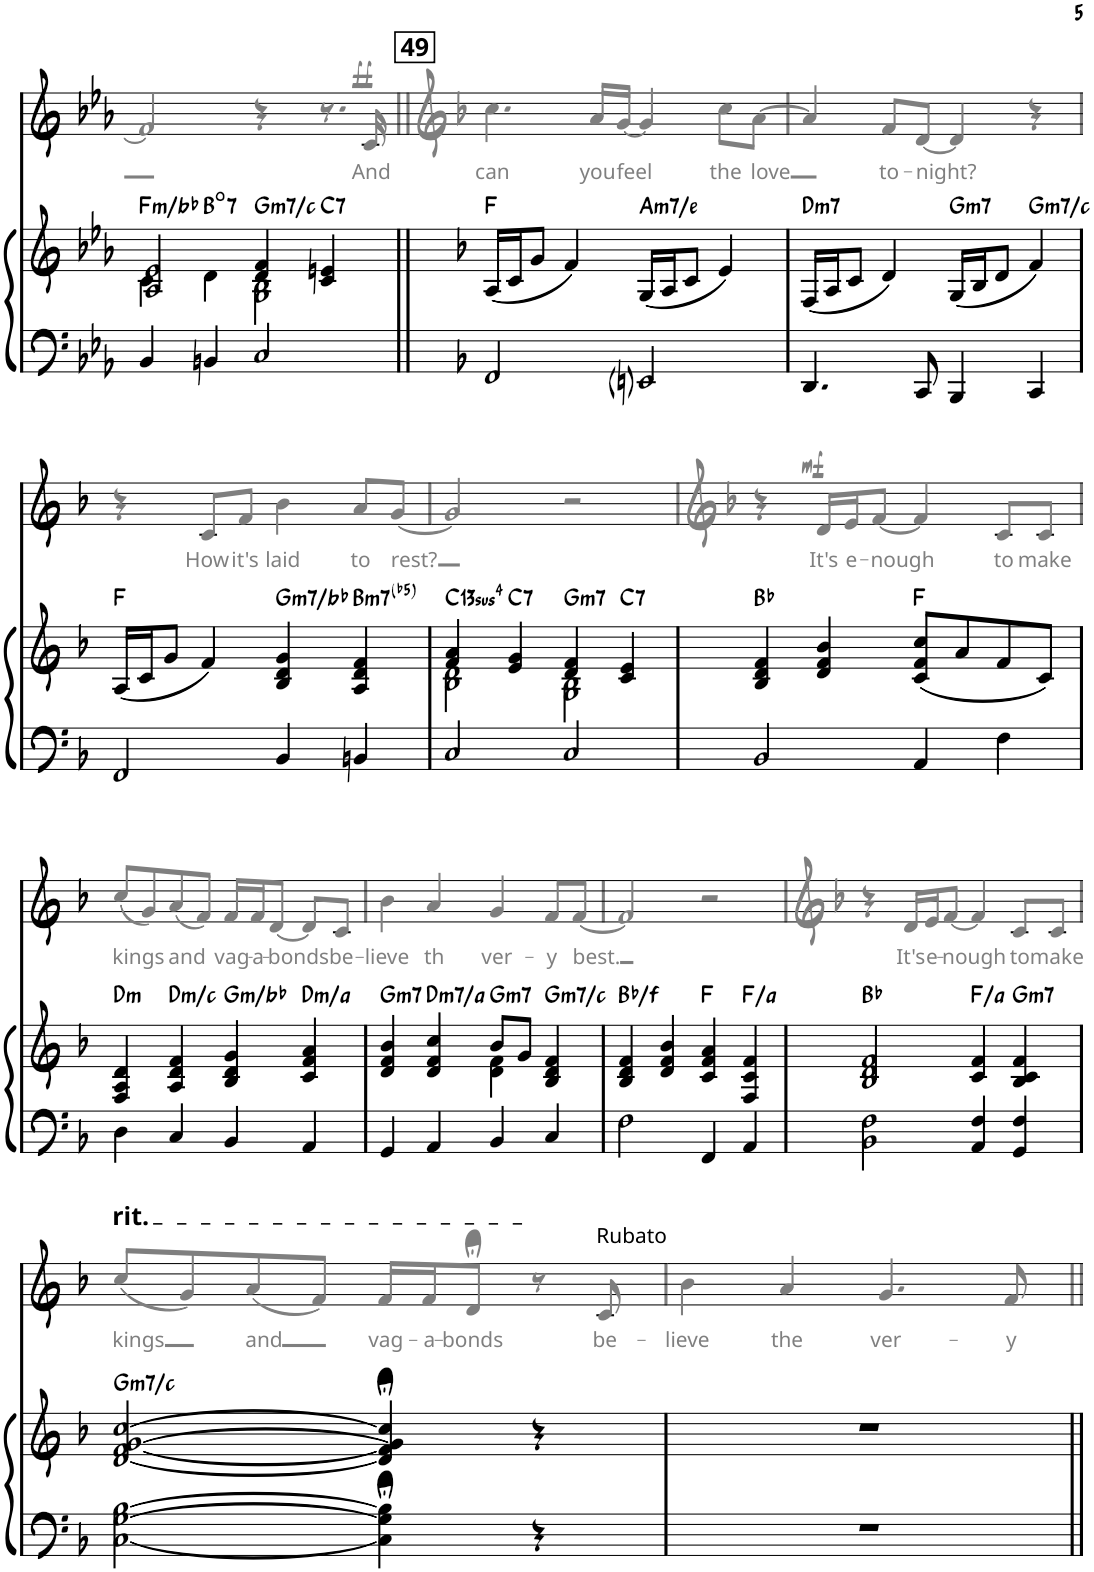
**kern	**kern	**harte	**kern	**text	**dynam
*part2	*part2	*part2	*part1	*part1	*part1
*staff3	*staff2	*	*staff1	*staff1	*staff1
*I"Piano	*	*	*I"Voice	*	*
*I'Pno	*	*	*	*	*
!!LO:PB:g=z
*clefF4	*clefG2	*	*clefG2	*	*
*k[b-e-a-]	*k[b-e-a-]	*	*k[b-e-a-]	*	*
*M4/4	*M4/4	*	*M4/4	*	*
=48	=48	=48	=48	=48	=48
*	*^	*	*	*	*
!	!	!	!LO:H:kt=m	!	!	!
4BB-/	2A-/ 2e-/	4c\	F:min/4	2fi/]	.	.
!	!	!	!LO:H:kt=7	!	!	!
4BBn/	.	4d\	B:dim7	.	.	.
!	!	!	!LO:H:kt=m7	!	!	!
2C/	4d/ 4f/	2G\ 2B-\	G:min7/4	4r	.	.
!	!	!	!LO:H:kt=7	!	!	!
.	4c/ 4en/	.	C:7	8.r	.	.
!	!	!	!	!	!LO:LY:b:color=#7F7F7F	!LO:DY:a
.	.	.	.	16ci/	And	ff
*	*v	*v	*	*	*	*
!!LO:REH:place=s1:a:B:rj:fs=12:t=49
=49||	=49||	=49||	=49||	=49||	=49||
*k[b-]	*k[b-]	*	*k[b-]	*	*
!	!	!	!	!LO:LY:b:color=#7F7F7F	!
2FF/	(16A/LL	F:maj	4.cci\	can	.
.	16c/J	.	.	.	.
.	8g/J	.	.	.	.
.	4f/)	.	.	.	.
!	!	!	!	!LO:LY:b:color=#7F7F7F	!
.	.	.	16ai/LL	you	.
!	!	!	!	!LO:LY:b:color=#7F7F7F	!
.	.	.	[16gi/JJ	feel	.
!	!	!LO:H:kt=m7	!	!	!
2EEnj/	(16G/LL	A:min7/5	4gi/]	.	.
.	16A/J	.	.	.	.
.	8c/J	.	.	.	.
!	!	!	!	!LO:LY:b:color=#7F7F7F	!
.	4e/)	.	8cci\L	the	.
!	!	!	!	!LO:LY:b:color=#7F7F7F	!
.	.	.	[8ai\J	love	.
=50	=50	=50	=50	=50	=50
!	!	!LO:H:kt=m7	!	!	!
4.DD/	(16F/LL	D:min7	4ai/]	.	.
.	16A/J	.	.	.	.
.	8c/J	.	.	.	.
!	!	!	!	!LO:LY:b:color=#7F7F7F	!
.	4d/)	.	8fi/L	to-	.
!	!	!	!	!LO:LY:b:color=#7F7F7F	!
8CC/	.	.	[8di/J	-night?	.
!	!	!LO:H:kt=m7	!	!	!
4BBB-/	(16G/LL	G:min7	4di/]	.	.
.	16B-/J	.	.	.	.
.	8d/J	.	.	.	.
!	!	!LO:H:kt=m7	!	!	!
4CC/	4f/)	G:min7/4	4r	.	.
!!LO:LB:g=z
=51	=51	=51	=51	=51	=51
2FF/	(16A/LL	F:maj	4r	.	.
.	16c/J	.	.	.	.
.	8g/J	.	.	.	.
!	!	!	!	!LO:LY:b:color=#7F7F7F	!
.	4f/)	.	8ci/L	How	.
!	!	!	!	!LO:LY:b:color=#7F7F7F	!
.	.	.	8fi/J	it's	.
!	!	!LO:H:kt=m7	!	!LO:LY:b:color=#7F7F7F	!
4BB-/	4B-/ 4d/ 4g/	G:min7/b3	4b-i\	laid	.
!	!	!LO:H:kt=m7(b5)	!	!LO:LY:b:color=#7F7F7F	!
4BBn/	4A/ 4d/ 4f/	B:hdim7	8ai/L	to	.
!	!	!	!	!LO:LY:b:color=#7F7F7F	!
.	.	.	[8gi/J	rest?	.
=52	=52	=52	=52	=52	=52
*	*^	*	*	*	*
!	!	!	!LO:H:kt=134	!	!	!
2C/	4f/ 4a/	2B-\ 2d\	C:sus4(7,9,11,13)	2gi/]	.	.
!	!	!	!LO:H:kt=7	!	!	!
.	4e/ 4g/	.	C:7	.	.	.
!	!	!	!LO:H:kt=m7	!	!	!
2C/	4d/ 4f/	2G\ 2B-\	G:min7	2r	.	.
!	!	!	!LO:H:kt=7	!	!	!
.	4c/ 4e/	.	C:7	.	.	.
*	*v	*v	*	*	*	*
=53	=53	=53	=53	=53	=53
*	*	*	*k[b-]	*	*
2BB-/	4B-/ 4d/ 4f/	Bb:maj	4r	.	.
!	!	!	!	!LO:LY:b:color=#7F7F7F	!LO:DY:a
.	4d/ 4f/ 4b-/	.	16di/LL	It's	mf
!	!	!	!	!LO:LY:b:color=#7F7F7F	!
.	.	.	16ei/J	e-	.
!	!	!	!	!LO:LY:b:color=#7F7F7F	!
.	.	.	[8fi/J	-nough	.
4AA/	(8c/ 8f/ 8cc/L	F:maj	4fi/]	.	.
.	8a/	.	.	.	.
!	!	!	!	!LO:LY:b:color=#7F7F7F	!
4F\	8f/	.	8ci/L	to	.
!	!	!	!	!LO:LY:b:color=#7F7F7F	!
.	8c/J)	.	8ci/J	make	.
!!LO:LB:g=z
=54	=54	=54	=54	=54	=54
!	!	!LO:H:kt=m	!	!LO:LY:b:color=#7F7F7F	!
4D\	4F/ 4A/ 4d/	D:min	(8cci/L	kings	.
.	.	.	8gi/)	.	.
!	!	!LO:H:kt=m	!	!LO:LY:b:color=#7F7F7F	!
4C/	4A/ 4d/ 4f/	D:min/b7	(8ai/	and	.
.	.	.	8fi/J)	.	.
!	!	!LO:H:kt=m	!	!LO:LY:b:color=#7F7F7F	!
4BB-/	4B-/ 4d/ 4g/	G:min/b3	16fi/LL	vag-	.
!	!	!	!	!LO:LY:b:color=#7F7F7F	!
.	.	.	16fi/J	-a-	.
!	!	!	!	!LO:LY:b:color=#7F7F7F	!
.	.	.	[8di/J	-bonds	.
!	!	!LO:H:kt=m	!	!	!
4AA/	4c/ 4f/ 4a/	D:min/5	8di/L]	.	.
!	!	!	!	!LO:LY:b:color=#7F7F7F	!
.	.	.	8ci/J	be-	.
=55	=55	=55	=55	=55	=55
*	*^	*	*	*	*
!	!	!	!LO:H:kt=m7	!	!LO:LY:b:color=#7F7F7F	!
4GG/	4d/ 4f/ 4b-/	2ryy	G:min7	4b-i\	-lieve	.
!	!	!	!LO:H:kt=m7	!	!LO:LY:b:color=#7F7F7F	!
4AA/	4d/ 4f/ 4cc/	.	D:min7/5	4ai/	th	.
!	!	!	!LO:H:kt=m7	!	!LO:LY:b:color=#7F7F7F	!
4BB-/	8b-/L	4d\ 4f\	G:min7	4gi/	ver-	.
.	8g/J	.	.	.	.	.
!	!	!	!LO:H:kt=m7	!	!LO:LY:b:color=#7F7F7F	!
4C/	4B-/ 4d/ 4f/	4ryy	G:min7/4	8fi/L	-y	.
!	!	!	!	!	!LO:LY:b:color=#7F7F7F	!
.	.	.	.	[8fi/J	best.	.
*	*v	*v	*	*	*	*
=56	=56	=56	=56	=56	=56
2F\	4B-/ 4d/ 4f/	Bb:maj/5	2fi/]	.	.
.	4d/ 4f/ 4b-/	.	.	.	.
4FF/	4c/ 4f/ 4a/	F:maj	2r	.	.
4AA/	4F/ 4c/ 4f/	F:maj/3	.	.	.
=57	=57	=57	=57	=57	=57
*	*	*	*k[b-]	*	*
2BB-\ 2F\	2B-/ 2d/ 2f/	Bb:maj	4r	.	.
!	!	!	!	!LO:LY:b:color=#7F7F7F	!
.	.	.	16di/LL	It's	.
!	!	!	!	!LO:LY:b:color=#7F7F7F	!
.	.	.	16ei/J	e-	.
!	!	!	!	!LO:LY:b:color=#7F7F7F	!
.	.	.	[8fi/J	-nough	.
4AA/ 4F/	4c/ 4f/	F:maj/3	4fi/]	.	.
!	!	!LO:H:kt=m7	!	!LO:LY:b:color=#7F7F7F	!
4GG/ 4F/	4B-/ 4c/ 4f/	G:min7	8ci/L	to	.
!	!	!	!	!LO:LY:b:color=#7F7F7F	!
.	.	.	8ci/J	make	.
!!LO:LB:g=z
=58	=58	=58	=58	=58	=58
!	!	!	!LO:TX:a:t=rit.	!	!
!	!	!LO:H:kt=m7	!	!LO:LY:b:color=#7F7F7F	!
[2C\ [2G\ [2B-\	[2d/ [2f/ [2g/ [2cc/	G:min7/4	(8cci/L	kings	.
.	.	.	8gi/)	.	.
!	!	!	!	!LO:LY:b:color=#7F7F7F	!
.	.	.	(8ai/	and	.
.	.	.	8fi/J)	.	.
!	!	!	!	!LO:LY:b:color=#7F7F7F	!
4C\];< 4G\];< 4B-\];<	4d/];< 4f/];< 4g/];< 4cc/];<	.	16fi/LL	vag-	.
!	!	!	!	!LO:LY:b:color=#7F7F7F	!
.	.	.	16fi/J	-a-	.
!	!	!	!	!LO:LY:b:color=#7F7F7F	!
.	.	.	8d;<i/J	-bonds	.
4r	4r	.	8r	.	.
!	!	!	!LO:TX:a:t=Rubato	!	!
!	!	!	!	!LO:LY:b:color=#7F7F7F	!
.	.	.	8ci/	be-	.
=59	=59	=59	=59	=59	=59
!	!	!	!	!LO:LY:b:color=#7F7F7F	!
1r	1r	.	4b-i\	-lieve	.
!	!	!	!	!LO:LY:b:color=#7F7F7F	!
.	.	.	4ai/	the	.
!	!	!	!	!LO:LY:b:color=#7F7F7F	!
.	.	.	4.gi/	ver-	.
!	!	!	!	!LO:LY:b:color=#7F7F7F	!
.	.	.	8fi/	-y	.
=||	=||	=||	=||	=||	=||
*-	*-	*-	*-	*-	*-
